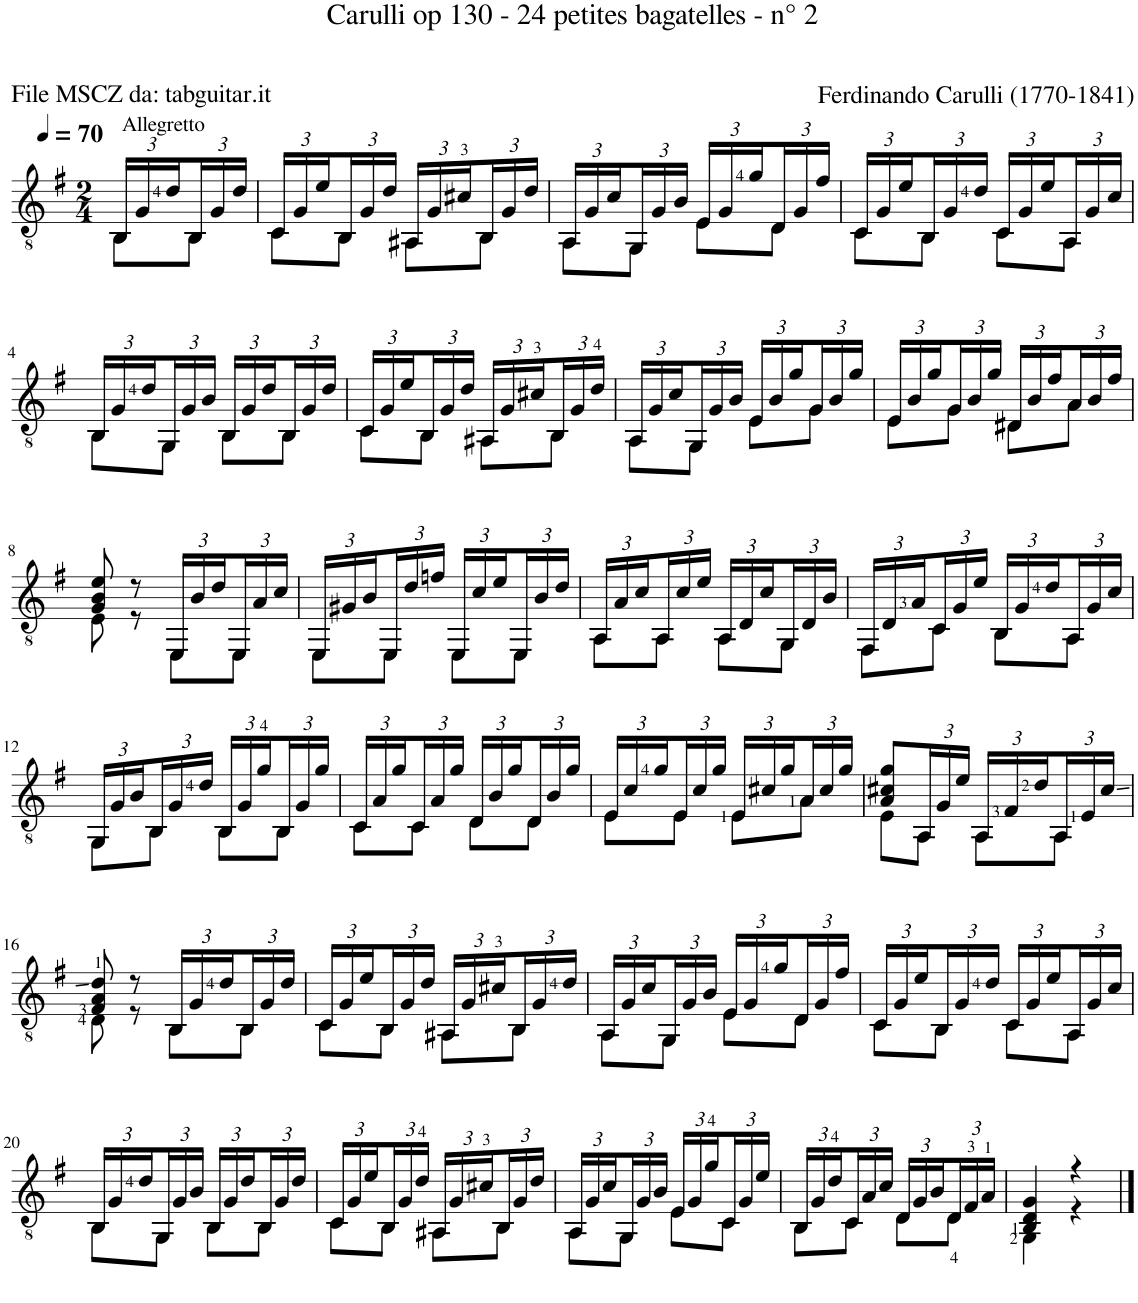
**kern
*part1
*staff1
*I"Guitar
*I'Guit.
*clefGv2
*k[f#]
*M2/4
*MM70
*Xbrackettup
=
*^
24BB/LL	8BB\L
24G/	.
!LO:TX:a:t=Allegretto	!
24d/	.
24BB/	8BB\J
24G/	.
24d/JJ	.
=1	=1
24C/LL	8C\L
24G/	.
24e/	.
24BB/	8BB\J
24G/	.
24d/JJ	.
24AA#X/LL	8AA#\L
24G/	.
24c#X/	.
24BB/	8BB\J
24G/	.
24d/JJ	.
=2	=2
24AA/LL	8AA\L
24G/	.
24c/	.
24GG/	8GG\J
24G/	.
24B/JJ	.
24E/LL	8E\L
24G/	.
24g/	.
24D/	8D\J
24G/	.
24f#/JJ	.
=3	=3
24C/LL	8C\L
24G/	.
24e/	.
24BB/	8BB\J
24G/	.
24d/JJ	.
24C/LL	8C\L
24G/	.
24e/	.
24AA/	8AA\J
24G/	.
24c/JJ	.
!!LO:LB:g=z	!!
=4	=4
24BB/LL	8BB\L
24G/	.
24d/	.
24GG/	8GG\J
24G/	.
24B/JJ	.
24BB/LL	8BB\L
24G/	.
24d/	.
24BB/	8BB\J
24G/	.
24d/JJ	.
=5	=5
24C/LL	8C\L
24G/	.
24e/	.
24BB/	8BB\J
24G/	.
24d/JJ	.
24AA#X/LL	8AA#\L
24G/	.
24c#X/	.
24BB/	8BB\J
24G/	.
24d/JJ	.
=6	=6
24AA/LL	8AA\L
24G/	.
24c/	.
24GG/	8GG\J
24G/	.
24B/JJ	.
24E/LL	8E\L
24B/	.
24g/	.
24G/	8G\J
24B/	.
24g/JJ	.
=7	=7
24E/LL	8E\L
24B/	.
24g/	.
24G/	8G\J
24B/	.
24g/JJ	.
24D#X/LL	8D#\L
24B/	.
24f#/	.
24A/	8A\J
24B/	.
24f#/JJ	.
!!LO:LB:g=z	!!
=8	=8
8G/ 8B/ 8e/	8E\
8r	8r
24EE/LL	8EE\L
24B/	.
24d/	.
24EE/	8EE\J
24A/	.
24c/JJ	.
=9	=9
24EE/LL	8EE\L
24G#X/	.
24B/	.
24EE/	8EE\J
24d/	.
24fn/JJ	.
24EE/LL	8EE\L
24c/	.
24e/	.
24EE/	8EE\J
24B/	.
24d/JJ	.
=10	=10
24AA/LL	8AA\L
24A/	.
24c/	.
24AA/	8AA\J
24c/	.
24e/JJ	.
24AA/LL	8AA\L
24D/	.
24c/	.
24GG/	8GG\J
24D/	.
24B/JJ	.
=11	=11
24FF#/LL	8FF#\L
24D/	.
24A/	.
24C/	8C\J
24G/	.
24e/JJ	.
24BB/LL	8BB\L
24G/	.
24d/	.
24AA/	8AA\J
24G/	.
24c/JJ	.
!!LO:LB:g=z	!!
=12	=12
24GG/LL	8GG\L
24G/	.
24B/	.
24BB/	8BB\J
24G/	.
24d/JJ	.
24BB/LL	8BB\L
24G/	.
24g/	.
24BB/	8BB\J
24G/	.
24g/JJ	.
=13	=13
24C/LL	8C\L
24A/	.
24g/	.
24C/	8C\J
24A/	.
24g/JJ	.
24D/LL	8D\L
24B/	.
24g/	.
24D/	8D\J
24B/	.
24g/JJ	.
=14	=14
24E/LL	8E\L
24c/	.
24g/	.
24E/	8E\J
24c/	.
24g/JJ	.
24E/LL	8E\L
24c#X/	.
24g/	.
24A/	8A\J
24c#/	.
24g/JJ	.
=15	=15
8A/ 8c#X/ 8g/L	8E\L
24AA/L	8AA\J
24G/	.
24e/JJ	.
24AA/LL	8AA\L
24F#/	.
24d/	.
24AA/	8AA\J
24E/	.
24c#/JJ	.
!!LO:LB:g=z	!!
=16	=16
8F#/ 8A/ 8d/	8D\
8r	8r
24BB/LL	8BB\L
24G/	.
24d/	.
24BB/	8BB\J
24G/	.
24d/JJ	.
=17	=17
24C/LL	8C\L
24G/	.
24e/	.
24BB/	8BB\J
24G/	.
24d/JJ	.
24AA#X/LL	8AA#\L
24G/	.
24c#X/	.
24BB/	8BB\J
24G/	.
24d/JJ	.
=18	=18
24AA/LL	8AA\L
24G/	.
24c/	.
24GG/	8GG\J
24G/	.
24B/JJ	.
24E/LL	8E\L
24G/	.
24g/	.
24D/	8D\J
24G/	.
24f#/JJ	.
=19	=19
24C/LL	8C\L
24G/	.
24e/	.
24BB/	8BB\J
24G/	.
24d/JJ	.
24C/LL	8C\L
24G/	.
24e/	.
24AA/	8AA\J
24G/	.
24c/JJ	.
!!LO:LB:g=z	!!
=20	=20
24BB/LL	8BB\L
24G/	.
24d/	.
24GG/	8GG\J
24G/	.
24B/JJ	.
24BB/LL	8BB\L
24G/	.
24d/	.
24BB/	8BB\J
24G/	.
24d/JJ	.
=21	=21
24C/LL	8C\L
24G/	.
24e/	.
24BB/	8BB\J
24G/	.
24d/JJ	.
24AA#X/LL	8AA#\L
24G/	.
24c#X/	.
24BB/	8BB\J
24G/	.
24d/JJ	.
=22	=22
24AA/LL	8AA\L
24G/	.
24c/	.
24GG/	8GG\J
24G/	.
24B/JJ	.
24E/LL	8E\L
24G/	.
24g/	.
24C/	8C\J
24G/	.
24e/JJ	.
=23	=23
24BB/LL	8BB\L
24G/	.
24d/	.
24C/	8C\J
24A/	.
24c/JJ	.
24D/LL	8D\L
24G/	.
24B/	.
24D/	8D\J
24F#/	.
24A/JJ	.
=24	=24
4BB/ 4D/ 4G/	4GG\
4r	4r
*v	*v
==
*-
